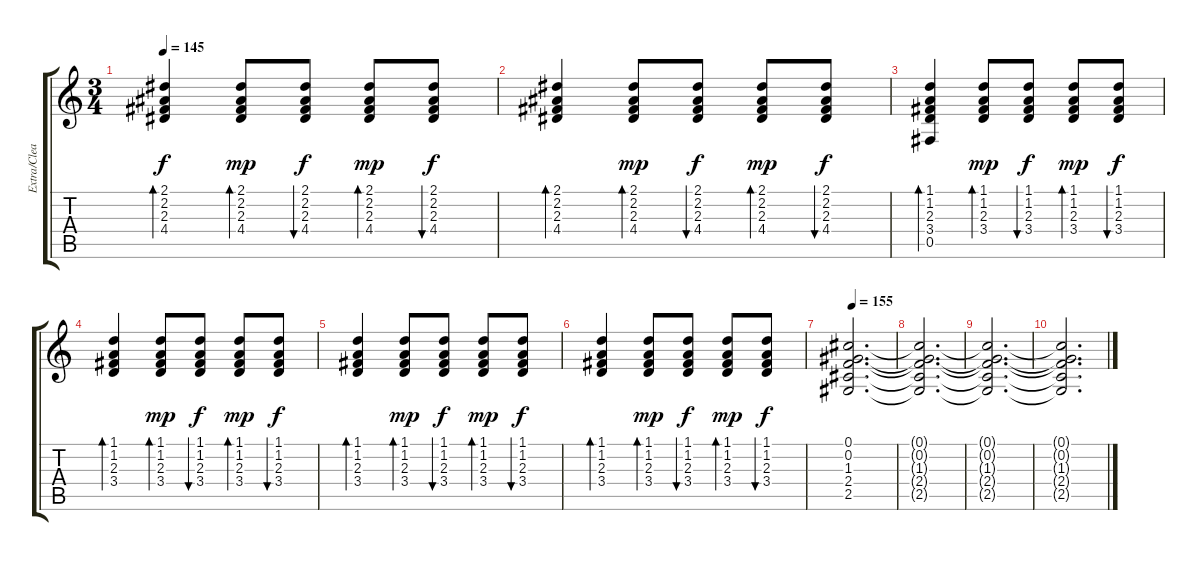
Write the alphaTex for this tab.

\track ("Extra/Clean Guitar" "Extra/Clea") {instrument distortionguitar}
\staff {score tabs}
\tuning (Db4 Ab3 E3 B2 Gb2 Db2) {hide}
\ts (3 4)
\tempo 145
\clef g2
\ks c
(2.1 2.2 2.3 4.4).4{bd 60 dy f} (2.1 2.2 2.3 4.4).8{bd 60 dy mp} (2.1 2.2 2.3 4.4).8{bu 60 dy f} (2.1 2.2 2.3 4.4).8{bd 60 dy mp} (2.1 2.2 2.3 4.4).8{bu 60 dy f} |
(2.1 2.2 2.3 4.4).4{bd 60} (2.1 2.2 2.3 4.4).8{bd 60 dy mp} (2.1 2.2 2.3 4.4).8{bu 60 dy f} (2.1 2.2 2.3 4.4).8{bd 60 dy mp} (2.1 2.2 2.3 4.4).8{bu 60 dy f} |
(1.1 1.2 2.3 3.4 0.5).4{bd 60} (1.1 1.2 2.3 3.4).8{bd 60 dy mp} (1.1 1.2 2.3 3.4).8{bu 60 dy f} (1.1 1.2 2.3 3.4).8{bd 60 dy mp} (1.1 1.2 2.3 3.4).8{bu 60 dy f} |
(1.1 1.2 2.3 3.4).4{bd 60} (1.1 1.2 2.3 3.4).8{bd 60 dy mp} (1.1 1.2 2.3 3.4).8{bu 60 dy f} (1.1 1.2 2.3 3.4).8{bd 60 dy mp} (1.1 1.2 2.3 3.4).8{bu 60 dy f} |
(1.1 1.2 2.3 3.4).4{bd 60} (1.1 1.2 2.3 3.4).8{bd 60 dy mp} (1.1 1.2 2.3 3.4).8{bu 60 dy f} (1.1 1.2 2.3 3.4).8{bd 60 dy mp} (1.1 1.2 2.3 3.4).8{bu 60 dy f} |
(1.1 1.2 2.3 3.4).4{bd 60} (1.1 1.2 2.3 3.4).8{bd 60 dy mp} (1.1 1.2 2.3 3.4).8{bu 60 dy f} (1.1 1.2 2.3 3.4).8{bd 60 dy mp} (1.1 1.2 2.3 3.4).8{bu 60 dy f} |
\tempo 155
(0.1 0.2 1.3 2.4 2.5).2{d} |
(0.1{t} 0.2{t} 1.3{t} 2.4{t} 2.5{t}).2{d} |
(0.1{t} 0.2{t} 1.3{t} 2.4{t} 2.5{t}).2{d} |
(0.1{t} 0.2{t} 1.3{t} 2.4{t} 2.5{t}).2{d}
